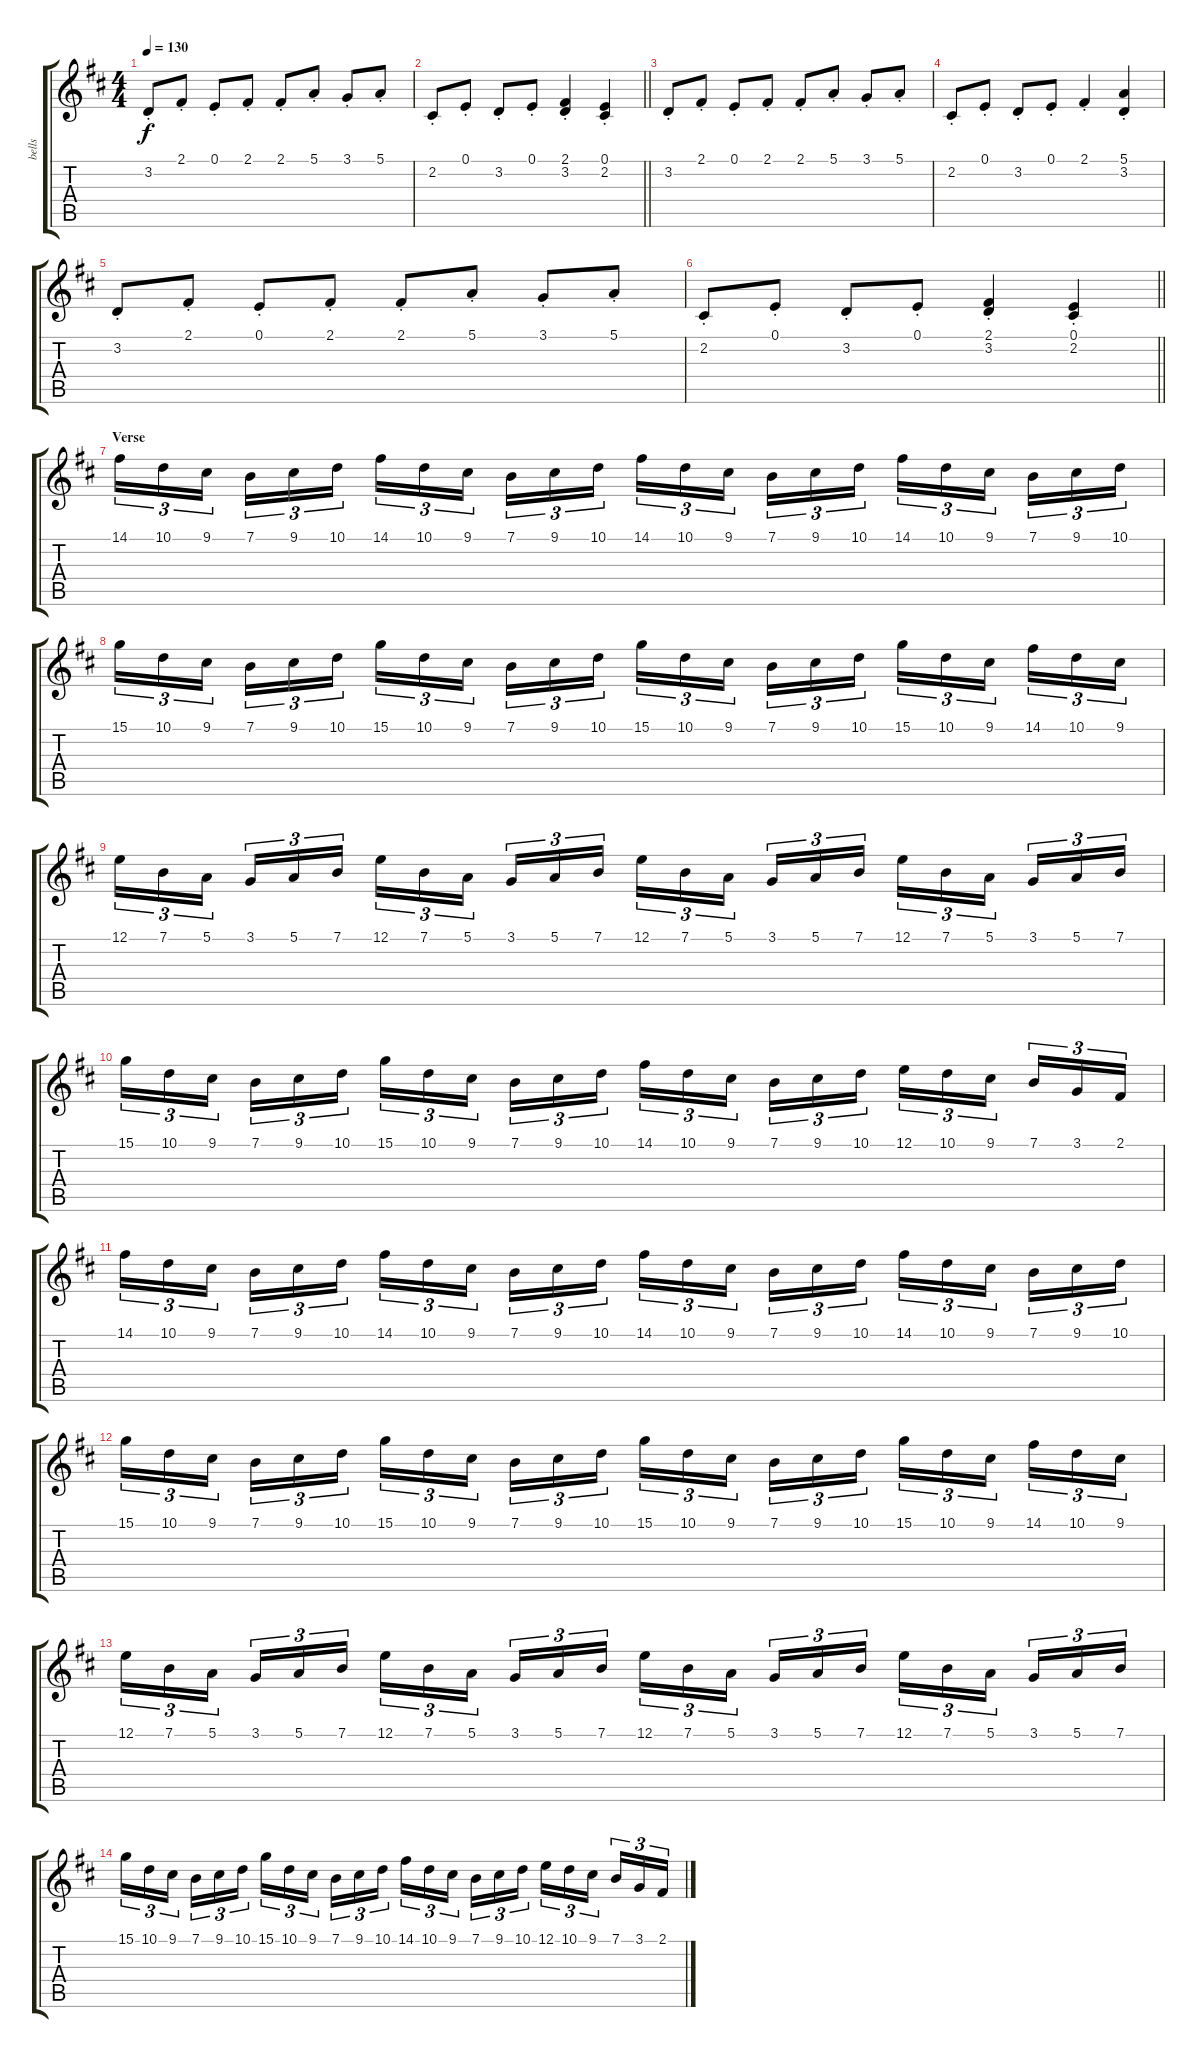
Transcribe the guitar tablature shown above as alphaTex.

\track ("bells" "bells") {instrument musicbox}
\staff {score tabs}
\tuning (E4 B3 G3 D3 A2 E2) {hide}
\ts (4 4)
\tempo 130
\clef g2
\ks bminor
3.2{st}.8{dy f} 2.1{st}.8 0.1{st}.8 2.1{st}.8 2.1{st}.8 5.1{st}.8 3.1{st}.8 5.1{st}.8 |
\barLineRight lightlight
2.2{st}.8 0.1{st}.8 3.2{st}.8 0.1{st}.8 (2.1{st} 3.2{st}).4 (0.1{st} 2.2{st}).4 |
3.2{st}.8 2.1{st}.8 0.1{st}.8 2.1{st}.8 2.1{st}.8 5.1{st}.8 3.1{st}.8 5.1{st}.8 |
2.2{st}.8 0.1{st}.8 3.2{st}.8 0.1{st}.8 2.1{st}.4 (5.1 3.2{st}).4 |
3.2{st}.8 2.1{st}.8 0.1{st}.8 2.1{st}.8 2.1{st}.8 5.1{st}.8 3.1{st}.8 5.1{st}.8 |
\barLineRight lightlight
2.2{st}.8 0.1{st}.8 3.2{st}.8 0.1{st}.8 (2.1{st} 3.2{st}).4 (0.1{st} 2.2{st}).4 |
\section ("" "Verse")
14.1.16{tu (3 2)} 10.1.16{tu (3 2)} 9.1.16{tu (3 2) beam splitsecondary} 7.1.16{tu (3 2)} 9.1.16{tu (3 2)} 10.1.16{tu (3 2)} 14.1.16{tu (3 2)} 10.1.16{tu (3 2)} 9.1.16{tu (3 2) beam splitsecondary} 7.1.16{tu (3 2)} 9.1.16{tu (3 2)} 10.1.16{tu (3 2)} 14.1.16{tu (3 2)} 10.1.16{tu (3 2)} 9.1.16{tu (3 2) beam splitsecondary} 7.1.16{tu (3 2)} 9.1.16{tu (3 2)} 10.1.16{tu (3 2)} 14.1.16{tu (3 2)} 10.1.16{tu (3 2)} 9.1.16{tu (3 2) beam splitsecondary} 7.1.16{tu (3 2)} 9.1.16{tu (3 2)} 10.1.16{tu (3 2)} |
15.1.16{tu (3 2)} 10.1.16{tu (3 2)} 9.1.16{tu (3 2) beam splitsecondary} 7.1.16{tu (3 2)} 9.1.16{tu (3 2)} 10.1.16{tu (3 2)} 15.1.16{tu (3 2)} 10.1.16{tu (3 2)} 9.1.16{tu (3 2) beam splitsecondary} 7.1.16{tu (3 2)} 9.1.16{tu (3 2)} 10.1.16{tu (3 2)} 15.1.16{tu (3 2)} 10.1.16{tu (3 2)} 9.1.16{tu (3 2) beam splitsecondary} 7.1.16{tu (3 2)} 9.1.16{tu (3 2)} 10.1.16{tu (3 2)} 15.1.16{tu (3 2)} 10.1.16{tu (3 2)} 9.1.16{tu (3 2) beam splitsecondary} 14.1.16{tu (3 2)} 10.1.16{tu (3 2)} 9.1.16{tu (3 2)} |
12.1.16{tu (3 2)} 7.1.16{tu (3 2)} 5.1.16{tu (3 2) beam splitsecondary} 3.1.16{tu (3 2)} 5.1.16{tu (3 2)} 7.1.16{tu (3 2)} 12.1.16{tu (3 2)} 7.1.16{tu (3 2)} 5.1.16{tu (3 2) beam splitsecondary} 3.1.16{tu (3 2)} 5.1.16{tu (3 2)} 7.1.16{tu (3 2)} 12.1.16{tu (3 2)} 7.1.16{tu (3 2)} 5.1.16{tu (3 2) beam splitsecondary} 3.1.16{tu (3 2)} 5.1.16{tu (3 2)} 7.1.16{tu (3 2)} 12.1.16{tu (3 2)} 7.1.16{tu (3 2)} 5.1.16{tu (3 2) beam splitsecondary} 3.1.16{tu (3 2)} 5.1.16{tu (3 2)} 7.1.16{tu (3 2)} |
15.1.16{tu (3 2)} 10.1.16{tu (3 2)} 9.1.16{tu (3 2) beam splitsecondary} 7.1.16{tu (3 2)} 9.1.16{tu (3 2)} 10.1.16{tu (3 2)} 15.1.16{tu (3 2)} 10.1.16{tu (3 2)} 9.1.16{tu (3 2) beam splitsecondary} 7.1.16{tu (3 2)} 9.1.16{tu (3 2)} 10.1.16{tu (3 2)} 14.1.16{tu (3 2)} 10.1.16{tu (3 2)} 9.1.16{tu (3 2) beam splitsecondary} 7.1.16{tu (3 2)} 9.1.16{tu (3 2)} 10.1.16{tu (3 2)} 12.1.16{tu (3 2)} 10.1.16{tu (3 2)} 9.1.16{tu (3 2) beam splitsecondary} 7.1.16{tu (3 2)} 3.1.16{tu (3 2)} 2.1.16{tu (3 2)} |
14.1.16{tu (3 2)} 10.1.16{tu (3 2)} 9.1.16{tu (3 2) beam splitsecondary} 7.1.16{tu (3 2)} 9.1.16{tu (3 2)} 10.1.16{tu (3 2)} 14.1.16{tu (3 2)} 10.1.16{tu (3 2)} 9.1.16{tu (3 2) beam splitsecondary} 7.1.16{tu (3 2)} 9.1.16{tu (3 2)} 10.1.16{tu (3 2)} 14.1.16{tu (3 2)} 10.1.16{tu (3 2)} 9.1.16{tu (3 2) beam splitsecondary} 7.1.16{tu (3 2)} 9.1.16{tu (3 2)} 10.1.16{tu (3 2)} 14.1.16{tu (3 2)} 10.1.16{tu (3 2)} 9.1.16{tu (3 2) beam splitsecondary} 7.1.16{tu (3 2)} 9.1.16{tu (3 2)} 10.1.16{tu (3 2)} |
15.1.16{tu (3 2)} 10.1.16{tu (3 2)} 9.1.16{tu (3 2) beam splitsecondary} 7.1.16{tu (3 2)} 9.1.16{tu (3 2)} 10.1.16{tu (3 2)} 15.1.16{tu (3 2)} 10.1.16{tu (3 2)} 9.1.16{tu (3 2) beam splitsecondary} 7.1.16{tu (3 2)} 9.1.16{tu (3 2)} 10.1.16{tu (3 2)} 15.1.16{tu (3 2)} 10.1.16{tu (3 2)} 9.1.16{tu (3 2) beam splitsecondary} 7.1.16{tu (3 2)} 9.1.16{tu (3 2)} 10.1.16{tu (3 2)} 15.1.16{tu (3 2)} 10.1.16{tu (3 2)} 9.1.16{tu (3 2) beam splitsecondary} 14.1.16{tu (3 2)} 10.1.16{tu (3 2)} 9.1.16{tu (3 2)} |
12.1.16{tu (3 2)} 7.1.16{tu (3 2)} 5.1.16{tu (3 2) beam splitsecondary} 3.1.16{tu (3 2)} 5.1.16{tu (3 2)} 7.1.16{tu (3 2)} 12.1.16{tu (3 2)} 7.1.16{tu (3 2)} 5.1.16{tu (3 2) beam splitsecondary} 3.1.16{tu (3 2)} 5.1.16{tu (3 2)} 7.1.16{tu (3 2)} 12.1.16{tu (3 2)} 7.1.16{tu (3 2)} 5.1.16{tu (3 2) beam splitsecondary} 3.1.16{tu (3 2)} 5.1.16{tu (3 2)} 7.1.16{tu (3 2)} 12.1.16{tu (3 2)} 7.1.16{tu (3 2)} 5.1.16{tu (3 2) beam splitsecondary} 3.1.16{tu (3 2)} 5.1.16{tu (3 2)} 7.1.16{tu (3 2)} |
15.1.16{tu (3 2)} 10.1.16{tu (3 2)} 9.1.16{tu (3 2) beam splitsecondary} 7.1.16{tu (3 2)} 9.1.16{tu (3 2)} 10.1.16{tu (3 2)} 15.1.16{tu (3 2)} 10.1.16{tu (3 2)} 9.1.16{tu (3 2) beam splitsecondary} 7.1.16{tu (3 2)} 9.1.16{tu (3 2)} 10.1.16{tu (3 2)} 14.1.16{tu (3 2)} 10.1.16{tu (3 2)} 9.1.16{tu (3 2) beam splitsecondary} 7.1.16{tu (3 2)} 9.1.16{tu (3 2)} 10.1.16{tu (3 2)} 12.1.16{tu (3 2)} 10.1.16{tu (3 2)} 9.1.16{tu (3 2) beam splitsecondary} 7.1.16{tu (3 2)} 3.1.16{tu (3 2)} 2.1.16{tu (3 2)}
